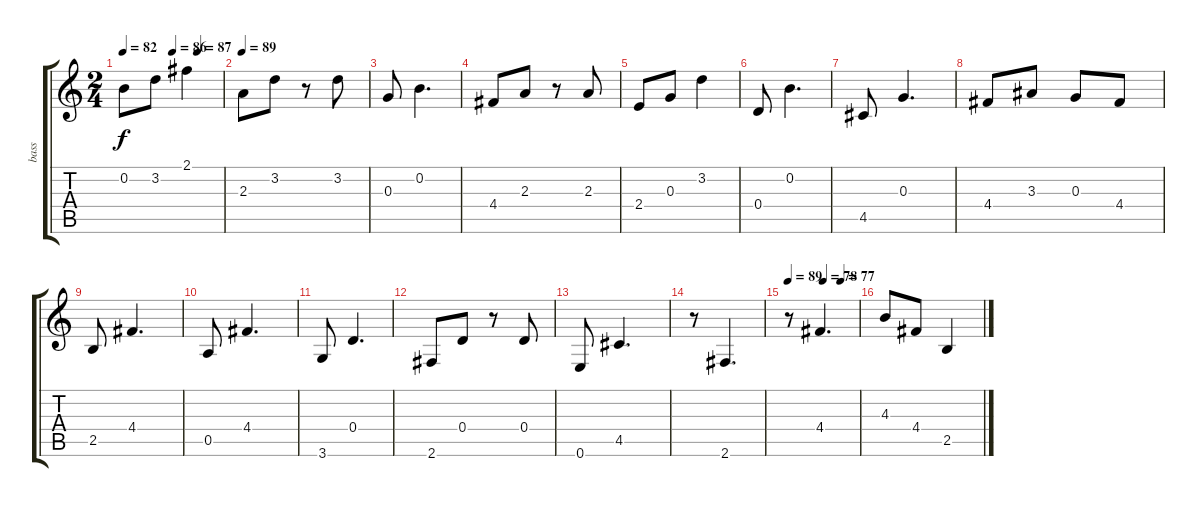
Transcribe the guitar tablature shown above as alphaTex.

\track ("bass" "bass") {instrument acousticguitarnylon}
\staff {score tabs}
\tuning (E4 B3 G3 D3 A2 E2) {hide}
\ts (2 4)
\tempo 82
\tempo (86 0.5)
\tempo (87 0.75)
\clef g2
\ks c
0.2.8{dy f} 3.2.8 2.1.4 |
\tempo 89
2.3.8 3.2.8 r.8 3.2.8 |
0.3.8 0.2.4{d} |
4.4.8 2.3.8 r.8 2.3.8 |
2.4.8 0.3.8 3.2.4 |
0.4.8 0.2.4{d} |
4.5.8 0.3.4{d} |
4.4.8 3.3.8 0.3.8 4.4.8 |
2.5.8 4.4.4{d} |
0.5.8 4.4.4{d} |
3.6.8 0.4.4{d} |
2.6.8 0.4.8 r.8 0.4.8 |
0.6.8 4.5.4{d} |
r.8 2.6.4{d} |
\tempo 89
\tempo (78 0.5)
\tempo (77 0.75)
r.8 4.4.4{d} |
4.3.8 4.4.8 2.5.4
